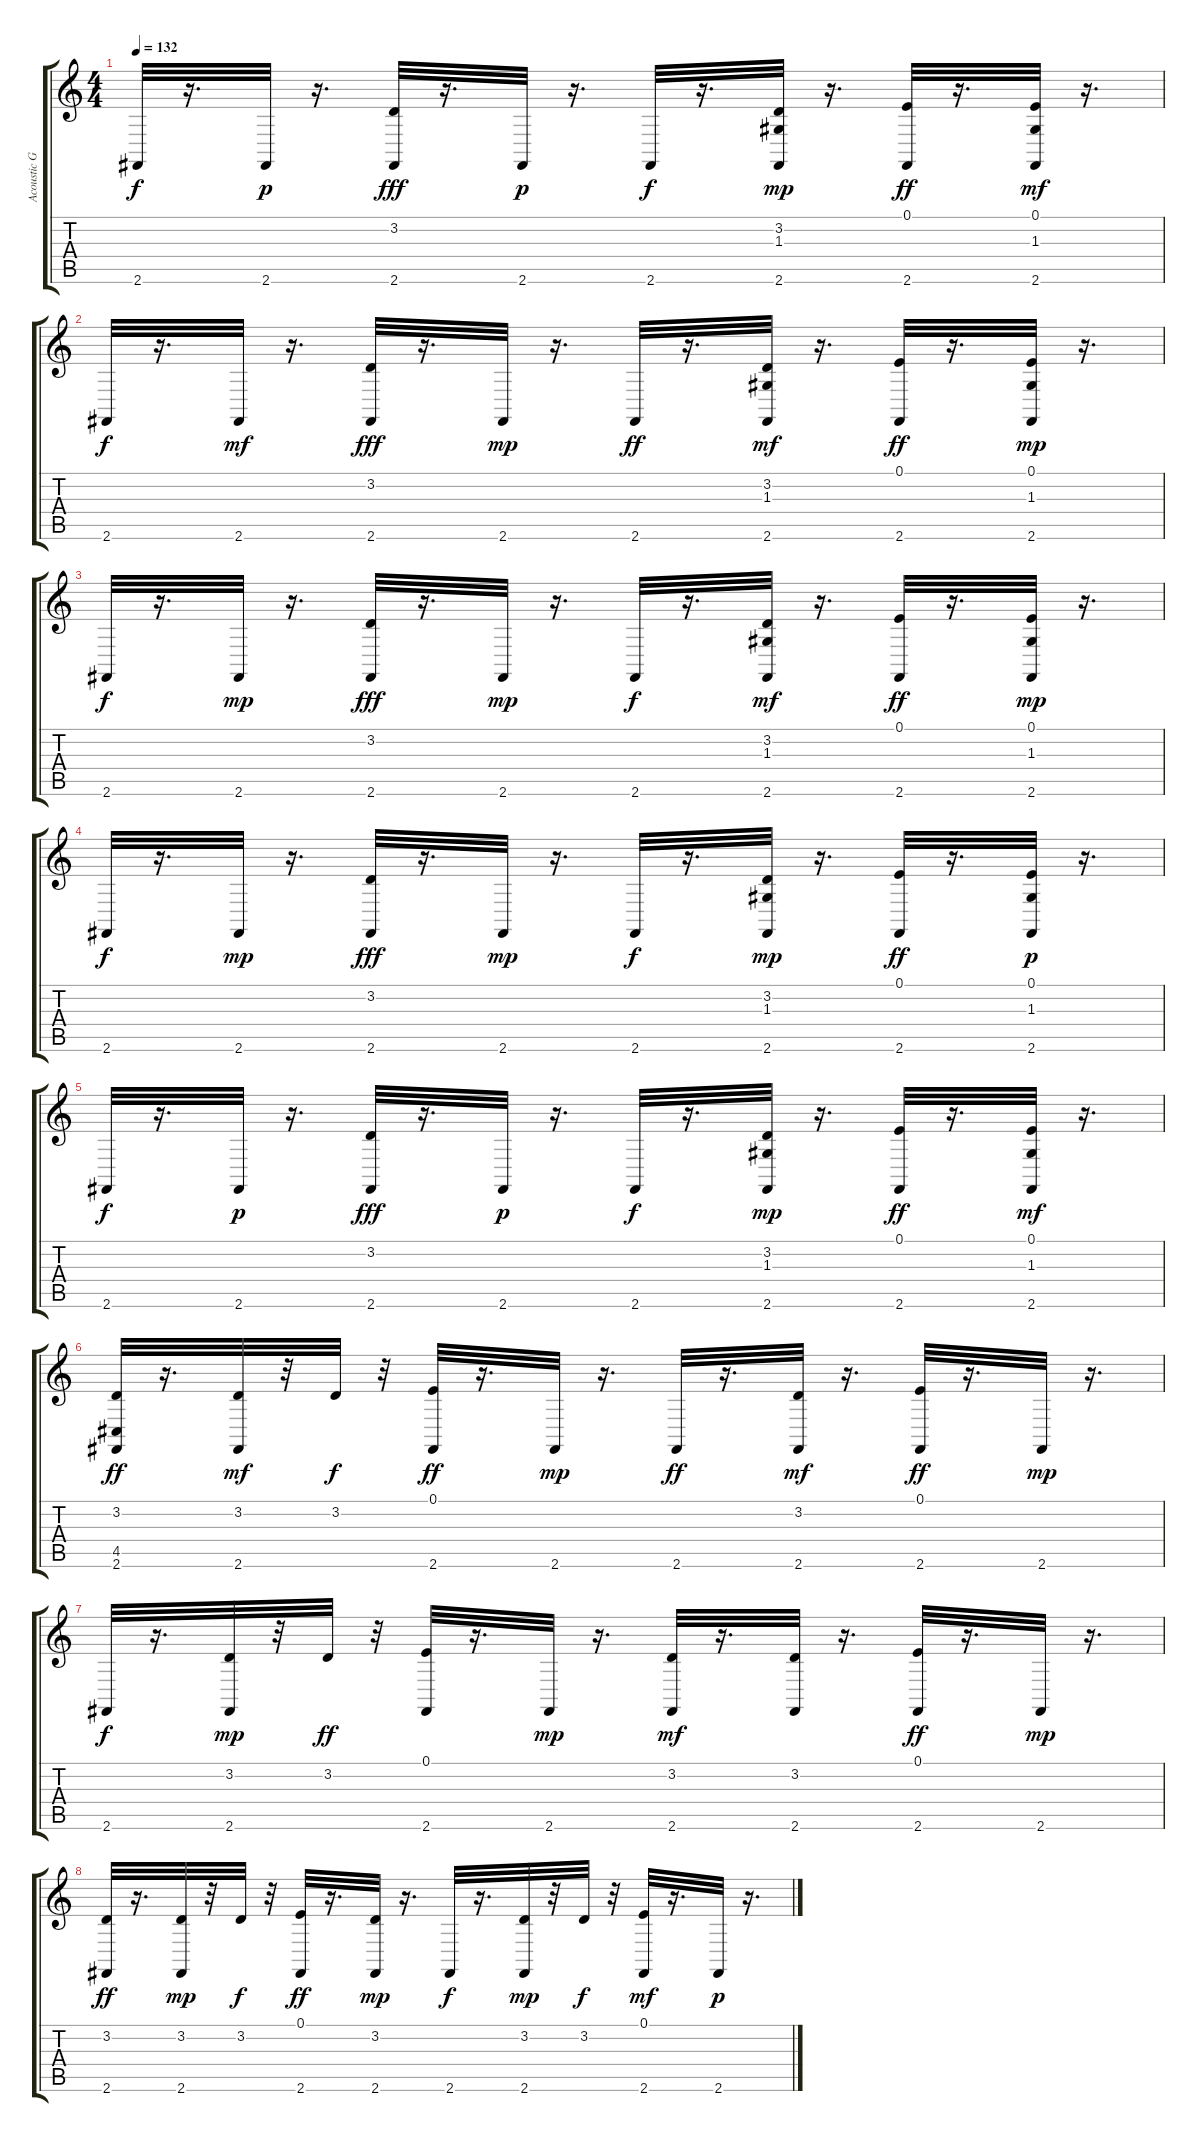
\track ("Acoustic Grand" "Acoustic G") {instrument acousticgrandpiano}
\staff {score tabs}
\tuning (E4 B3 G3 D3 A2 E2) {hide}
\ts (4 4)
\tempo 132
\clef g2
\ks c
2.6.32{dy f} r.16{d} 2.6.32{dy p} r.16{d} (3.2 2.6).32{dy fff} r.16{d} 2.6.32{dy p} r.16{d} 2.6.32{dy f} r.16{d} (3.2 1.3 2.6).32{dy mp} r.16{d} (0.1 2.6).32{dy ff} r.16{d} (0.1 1.3 2.6).32{dy mf} r.16{d} |
2.6.32{dy f} r.16{d} 2.6.32{dy mf} r.16{d} (3.2 2.6).32{dy fff} r.16{d} 2.6.32{dy mp} r.16{d} 2.6.32{dy ff} r.16{d} (3.2 1.3 2.6).32{dy mf} r.16{d} (0.1 2.6).32{dy ff} r.16{d} (0.1 1.3 2.6).32{dy mp} r.16{d} |
2.6.32{dy f} r.16{d} 2.6.32{dy mp} r.16{d} (3.2 2.6).32{dy fff} r.16{d} 2.6.32{dy mp} r.16{d} 2.6.32{dy f} r.16{d} (3.2 1.3 2.6).32{dy mf} r.16{d} (0.1 2.6).32{dy ff} r.16{d} (0.1 1.3 2.6).32{dy mp} r.16{d} |
2.6.32{dy f} r.16{d} 2.6.32{dy mp} r.16{d} (3.2 2.6).32{dy fff} r.16{d} 2.6.32{dy mp} r.16{d} 2.6.32{dy f} r.16{d} (3.2 1.3 2.6).32{dy mp} r.16{d} (0.1 2.6).32{dy ff} r.16{d} (0.1 1.3 2.6).32{dy p} r.16{d} |
2.6.32{dy f} r.16{d} 2.6.32{dy p} r.16{d} (3.2 2.6).32{dy fff} r.16{d} 2.6.32{dy p} r.16{d} 2.6.32{dy f} r.16{d} (3.2 1.3 2.6).32{dy mp} r.16{d} (0.1 2.6).32{dy ff} r.16{d} (0.1 1.3 2.6).32{dy mf} r.16{d} |
(3.2 4.5 2.6).32{dy ff} r.16{d} (3.2 2.6).32{dy mf} r.32 3.2.32{dy f} r.32 (0.1 2.6).32{dy ff} r.16{d} 2.6.32{dy mp} r.16{d} 2.6.32{dy ff} r.16{d} (3.2 2.6).32{dy mf} r.16{d} (0.1 2.6).32{dy ff} r.16{d} 2.6.32{dy mp} r.16{d} |
2.6.32{dy f} r.16{d} (3.2 2.6).32{dy mp} r.32 3.2.32{dy ff} r.32 (0.1 2.6).32 r.16{d} 2.6.32{dy mp} r.16{d} (3.2 2.6).32{dy mf} r.16{d} (3.2 2.6).32 r.16{d} (0.1 2.6).32{dy ff} r.16{d} 2.6.32{dy mp} r.16{d} |
(3.2 2.6).32{dy ff} r.16{d} (3.2 2.6).32{dy mp} r.32 3.2.32{dy f} r.32 (0.1 2.6).32{dy ff} r.16{d} (3.2 2.6).32{dy mp} r.16{d} 2.6.32{dy f} r.16{d} (3.2 2.6).32{dy mp} r.32 3.2.32{dy f} r.32 (0.1 2.6).32{dy mf} r.16{d} 2.6.32{dy p} r.16{d}
